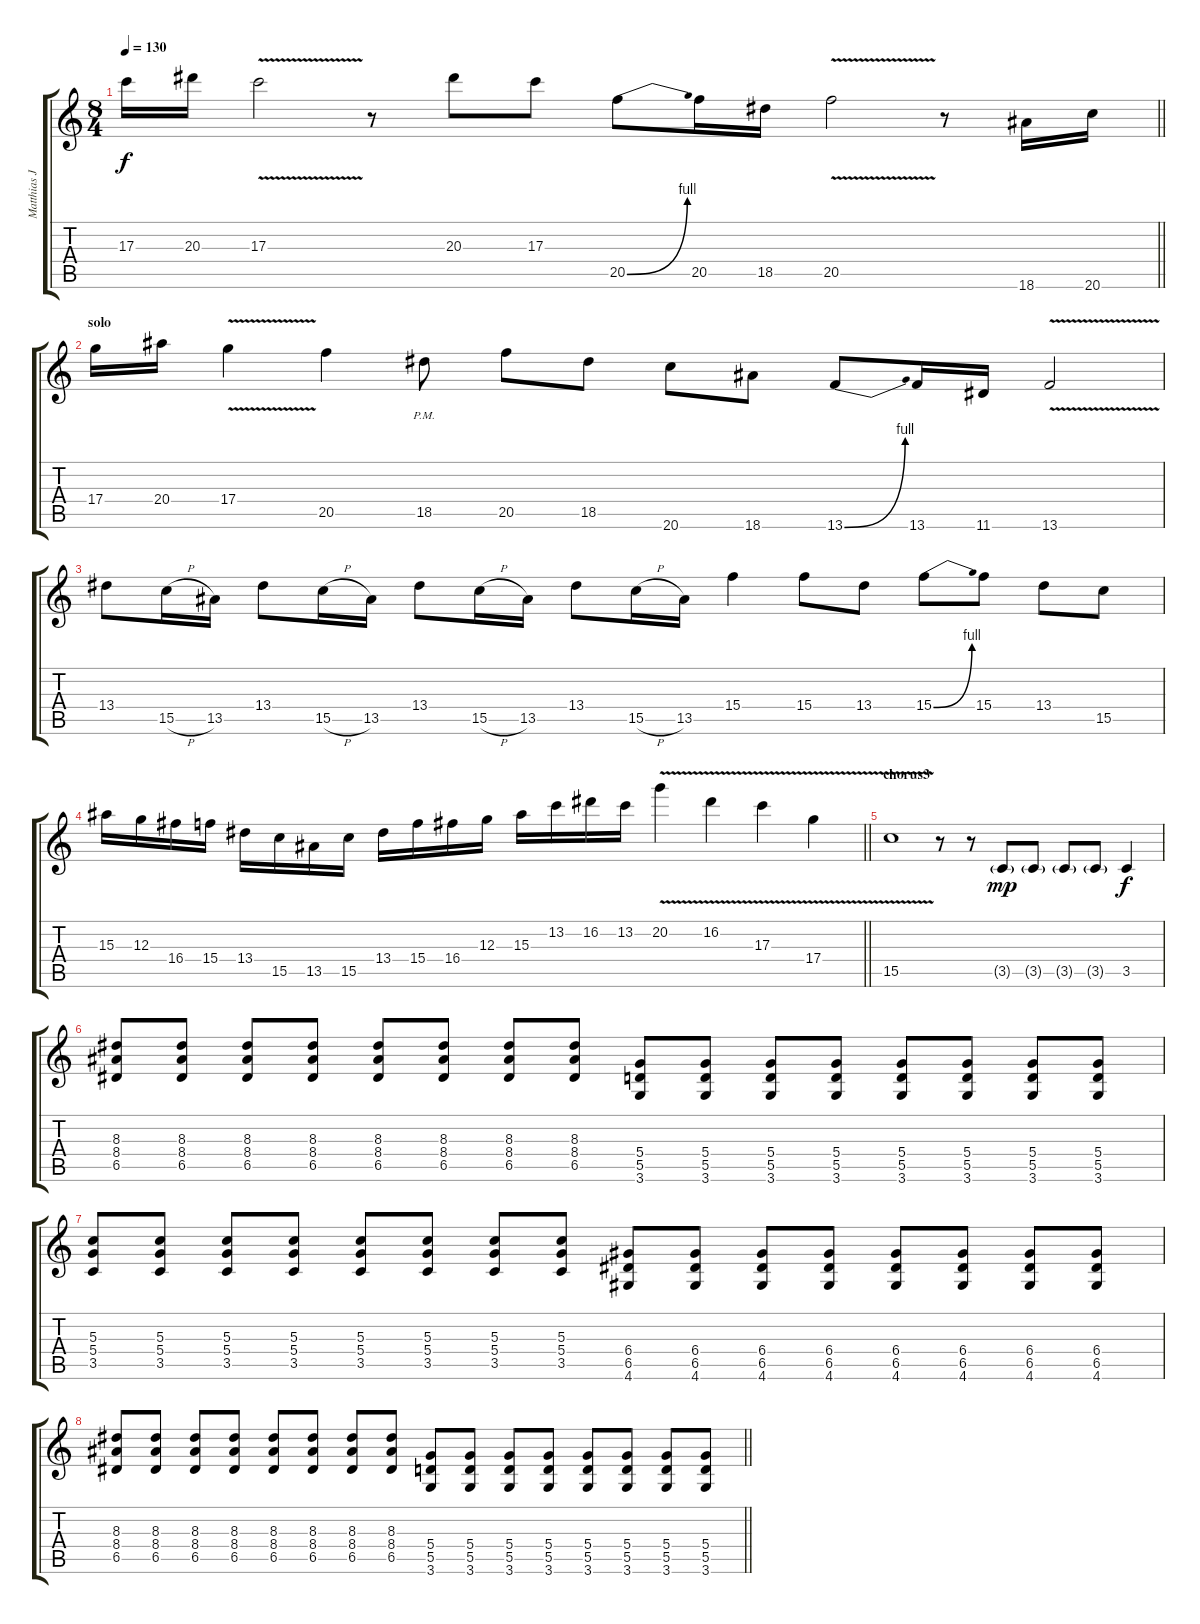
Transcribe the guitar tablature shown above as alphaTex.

\track ("Matthias Jabs" "Matthias J") {instrument overdrivenguitar}
\staff {score tabs}
\tuning (E4 B3 G3 D3 A2 E2) {hide}
\ts (8 4)
\tempo 130
\clef g2
\barLineRight lightlight
\ks c
17.3.16{dy f} 20.3.16 17.3{v}.2 r.8 20.3.8 17.3.8 20.5{be (bend 0 0 60 4)}.8 20.5.16 18.5.16 20.5{v}.2 r.8 18.6.16 20.6.16 |
\section ("" "solo")
17.4.16 20.4.16 17.4{v}.4 20.5.4 18.5{pm}.8 20.5.8 18.5.8 20.6.8 18.6.8 13.6{be (bend 0 0 60 4)}.8 13.6.16 11.6.16 13.6{v}.2 |
13.4.8 15.5{h}.16 13.5.16 13.4.8 15.5{h}.16 13.5.16 13.4.8 15.5{h}.16 13.5.16 13.4.8 15.5{h}.16 13.5.16 15.4.4 15.4.8 13.4.8 15.4{be (bend 0 0 60 4)}.8 15.4.8 13.4.8 15.5.8 |
\barLineRight lightlight
15.3.16 12.3.16 16.4.16 15.4.16 13.4.16 15.5.16 13.5.16 15.5.16 13.4.16 15.4.16 16.4.16 12.3.16 15.3.16 13.2.16 16.2.16 13.2.16 20.2{v}.4 16.2{v}.4 17.3{v}.4 17.4{v}.4 |
\section ("" "chorus3")
15.5{v}.1 r.8 r.8 3.5{g}.8{dy mp} 3.5{g}.8 3.5{g}.8 3.5{g}.8 3.5.4{dy f} |
(8.3 8.4 6.5).8 (8.3 8.4 6.5).8 (8.3 8.4 6.5).8 (8.3 8.4 6.5).8 (8.3 8.4 6.5).8 (8.3 8.4 6.5).8 (8.3 8.4 6.5).8 (8.3 8.4 6.5).8 (5.4 5.5 3.6).8 (5.4 5.5 3.6).8 (5.4 5.5 3.6).8 (5.4 5.5 3.6).8 (5.4 5.5 3.6).8 (5.4 5.5 3.6).8 (5.4 5.5 3.6).8 (5.4 5.5 3.6).8 |
(5.3 5.4 3.5).8 (5.3 5.4 3.5).8 (5.3 5.4 3.5).8 (5.3 5.4 3.5).8 (5.3 5.4 3.5).8 (5.3 5.4 3.5).8 (5.3 5.4 3.5).8 (5.3 5.4 3.5).8 (6.4 6.5 4.6).8 (6.4 6.5 4.6).8 (6.4 6.5 4.6).8 (6.4 6.5 4.6).8 (6.4 6.5 4.6).8 (6.4 6.5 4.6).8 (6.4 6.5 4.6).8 (6.4 6.5 4.6).8 |
\barLineRight lightlight
(8.3 8.4 6.5).8 (8.3 8.4 6.5).8 (8.3 8.4 6.5).8 (8.3 8.4 6.5).8 (8.3 8.4 6.5).8 (8.3 8.4 6.5).8 (8.3 8.4 6.5).8 (8.3 8.4 6.5).8 (5.4 5.5 3.6).8 (5.4 5.5 3.6).8 (5.4 5.5 3.6).8 (5.4 5.5 3.6).8 (5.4 5.5 3.6).8 (5.4 5.5 3.6).8 (5.4 5.5 3.6).8 (5.4 5.5 3.6).8
